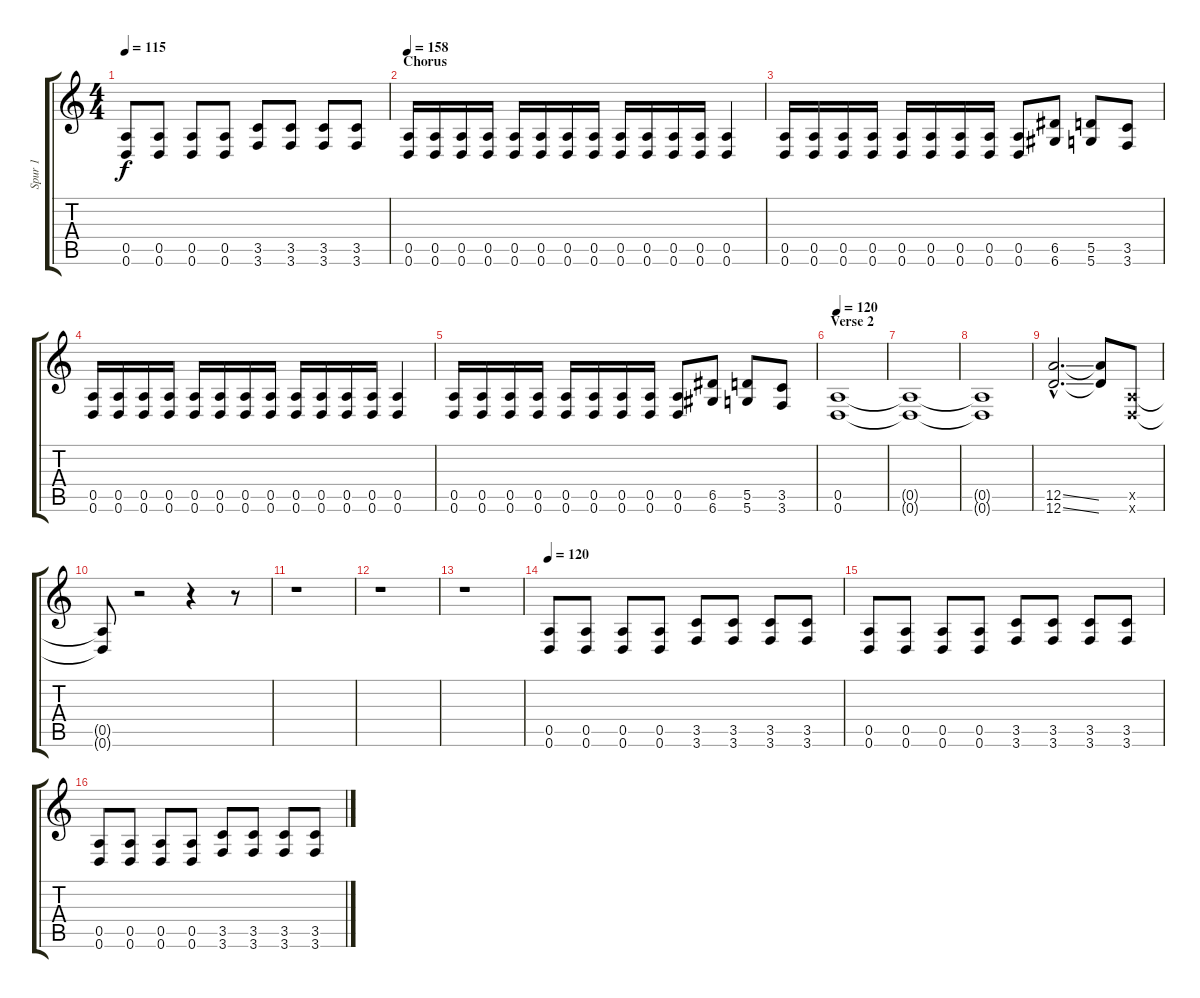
\track ("Spur 1" "Spur 1") {instrument distortionguitar}
\staff {score tabs}
\tuning (E4 B3 G3 D3 A2 D2) {hide}
\ts (4 4)
\tempo 115
\clef g2
\ks c
(0.5 0.6).8{dy f} (0.5 0.6).8 (0.5 0.6).8 (0.5 0.6).8 (3.5 3.6).8 (3.5 3.6).8 (3.5 3.6).8 (3.5 3.6).8 |
\section ("" "Chorus")
\tempo 156
\tempo 158
(0.5 0.6).16 (0.5 0.6).16 (0.5 0.6).16 (0.5 0.6).16 (0.5 0.6).16 (0.5 0.6).16 (0.5 0.6).16 (0.5 0.6).16 (0.5 0.6).16 (0.5 0.6).16 (0.5 0.6).16 (0.5 0.6).16 (0.5 0.6).4 |
(0.5 0.6).16 (0.5 0.6).16 (0.5 0.6).16 (0.5 0.6).16 (0.5 0.6).16 (0.5 0.6).16 (0.5 0.6).16 (0.5 0.6).16 (0.5 0.6).8 (6.5 6.6).8 (5.5 5.6).8 (3.5 3.6).8 |
(0.5 0.6).16 (0.5 0.6).16 (0.5 0.6).16 (0.5 0.6).16 (0.5 0.6).16 (0.5 0.6).16 (0.5 0.6).16 (0.5 0.6).16 (0.5 0.6).16 (0.5 0.6).16 (0.5 0.6).16 (0.5 0.6).16 (0.5 0.6).4 |
(0.5 0.6).16 (0.5 0.6).16 (0.5 0.6).16 (0.5 0.6).16 (0.5 0.6).16 (0.5 0.6).16 (0.5 0.6).16 (0.5 0.6).16 (0.5 0.6).8 (6.5 6.6).8 (5.5 5.6).8 (3.5 3.6).8 |
\section ("" "Verse 2")
\tempo 120
(0.5 0.6).1 |
(0.5{t} 0.6{t}).1 |
(0.5{t} 0.6{t}).1 |
(12.5{ss hac} 12.6{ss hac}).2{d} (12.5{t} 12.6{t}).8 (0.5{x} 0.6{x}).8 |
(0.5{t} 0.6{t}).8 r.2 r.4 r.8 |
r.1 |
r.1 |
r.1 |
\tempo 120
(0.5 0.6).8 (0.5 0.6).8 (0.5 0.6).8 (0.5 0.6).8 (3.5 3.6).8 (3.5 3.6).8 (3.5 3.6).8 (3.5 3.6).8 |
(0.5 0.6).8 (0.5 0.6).8 (0.5 0.6).8 (0.5 0.6).8 (3.5 3.6).8 (3.5 3.6).8 (3.5 3.6).8 (3.5 3.6).8 |
(0.5 0.6).8 (0.5 0.6).8 (0.5 0.6).8 (0.5 0.6).8 (3.5 3.6).8 (3.5 3.6).8 (3.5 3.6).8 (3.5 3.6).8
